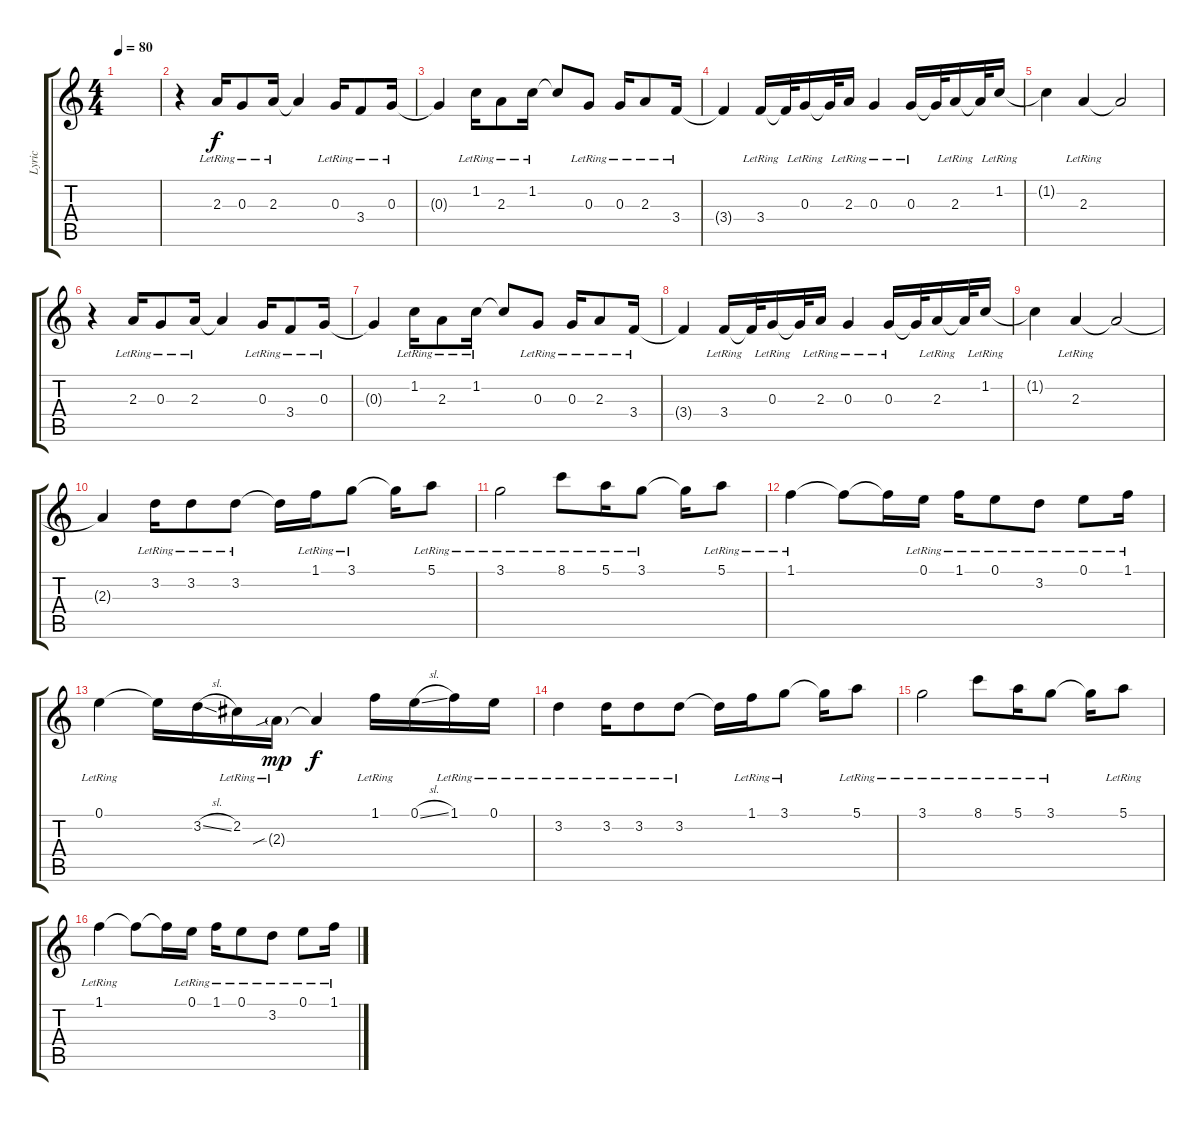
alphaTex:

\track ("Lyric" "Lyric") {instrument banjo}
\staff {score tabs}
\tuning (E4 B3 G3 D3 A2 E2) {hide}
\displaytranspose 12
\ts (4 4)
\tempo 80
\clef g2
\ks c
|
r.4 2.3{lr}.16 0.3{lr}.8 2.3{lr}.16 2.3{t}.4 0.3{lr}.16 3.4{lr}.8 0.3{lr}.16 |
0.3{t}.4 1.2{lr}.16 2.3{lr}.8 1.2{lr}.16 1.2{t}.8 0.3{lr}.8 0.3{lr}.16 2.3{lr}.8 3.4{lr}.16 |
3.4{t}.4 3.4{lr}.16 3.4{t}.32 0.3{lr}.16 0.3{t}.32 2.3{lr}.16 0.3{lr}.4 0.3{lr}.16 0.3{t}.32 2.3{lr}.16 2.3{t}.32 1.2{lr}.16 |
1.2{t}.4 2.3{lr}.4 2.3{t}.2 |
r.4 2.3{lr}.16 0.3{lr}.8 2.3{lr}.16 2.3{t}.4 0.3{lr}.16 3.4{lr}.8 0.3{lr}.16 |
0.3{t}.4 1.2{lr}.16 2.3{lr}.8 1.2{lr}.16 1.2{t}.8 0.3{lr}.8 0.3{lr}.16 2.3{lr}.8 3.4{lr}.16 |
3.4{t}.4 3.4{lr}.16 3.4{t}.32 0.3{lr}.16 0.3{t}.32 2.3{lr}.16 0.3{lr}.4 0.3{lr}.16 0.3{t}.32 2.3{lr}.16 2.3{t}.32 1.2{lr}.16 |
1.2{t}.4 2.3{lr}.4 2.3{t}.2 |
2.3{t}.4 3.2{lr}.16 3.2{lr}.8 3.2{lr}.8 3.2{t}.16 1.1{lr}.16 3.1{lr}.8 3.1{t}.16 5.1{lr}.8 |
3.1{lr}.2 8.1{lr}.8 5.1{lr}.16 3.1{lr}.8 3.1{t}.16 5.1{lr}.8 |
1.1{lr}.4 1.1{t}.8 1.1{t}.16 0.1{lr}.16 1.1{lr}.16 0.1{lr}.8 3.2{lr}.8 0.1{lr}.8 1.1{lr}.16 |
0.1{lr}.4 0.1{t}.16 3.2{sl}.16 2.2{lr}.16 2.3{sib g lr}.16{dy mp} 2.3{t}.4{dy f} 1.1{lr}.16 0.1{sl}.16 1.1{lr}.16 0.1{lr}.16 |
3.2{lr}.4 3.2{lr}.16 3.2{lr}.8 3.2{lr}.8 3.2{t}.16 1.1{lr}.16 3.1{lr}.8 3.1{t}.16 5.1{lr}.8 |
3.1{lr}.2 8.1{lr}.8 5.1{lr}.16 3.1{lr}.8 3.1{t}.16 5.1{lr}.8 |
1.1{lr}.4 1.1{t}.8 1.1{t}.16 0.1{lr}.16 1.1{lr}.16 0.1{lr}.8 3.2{lr}.8 0.1{lr}.8 1.1{lr}.16
